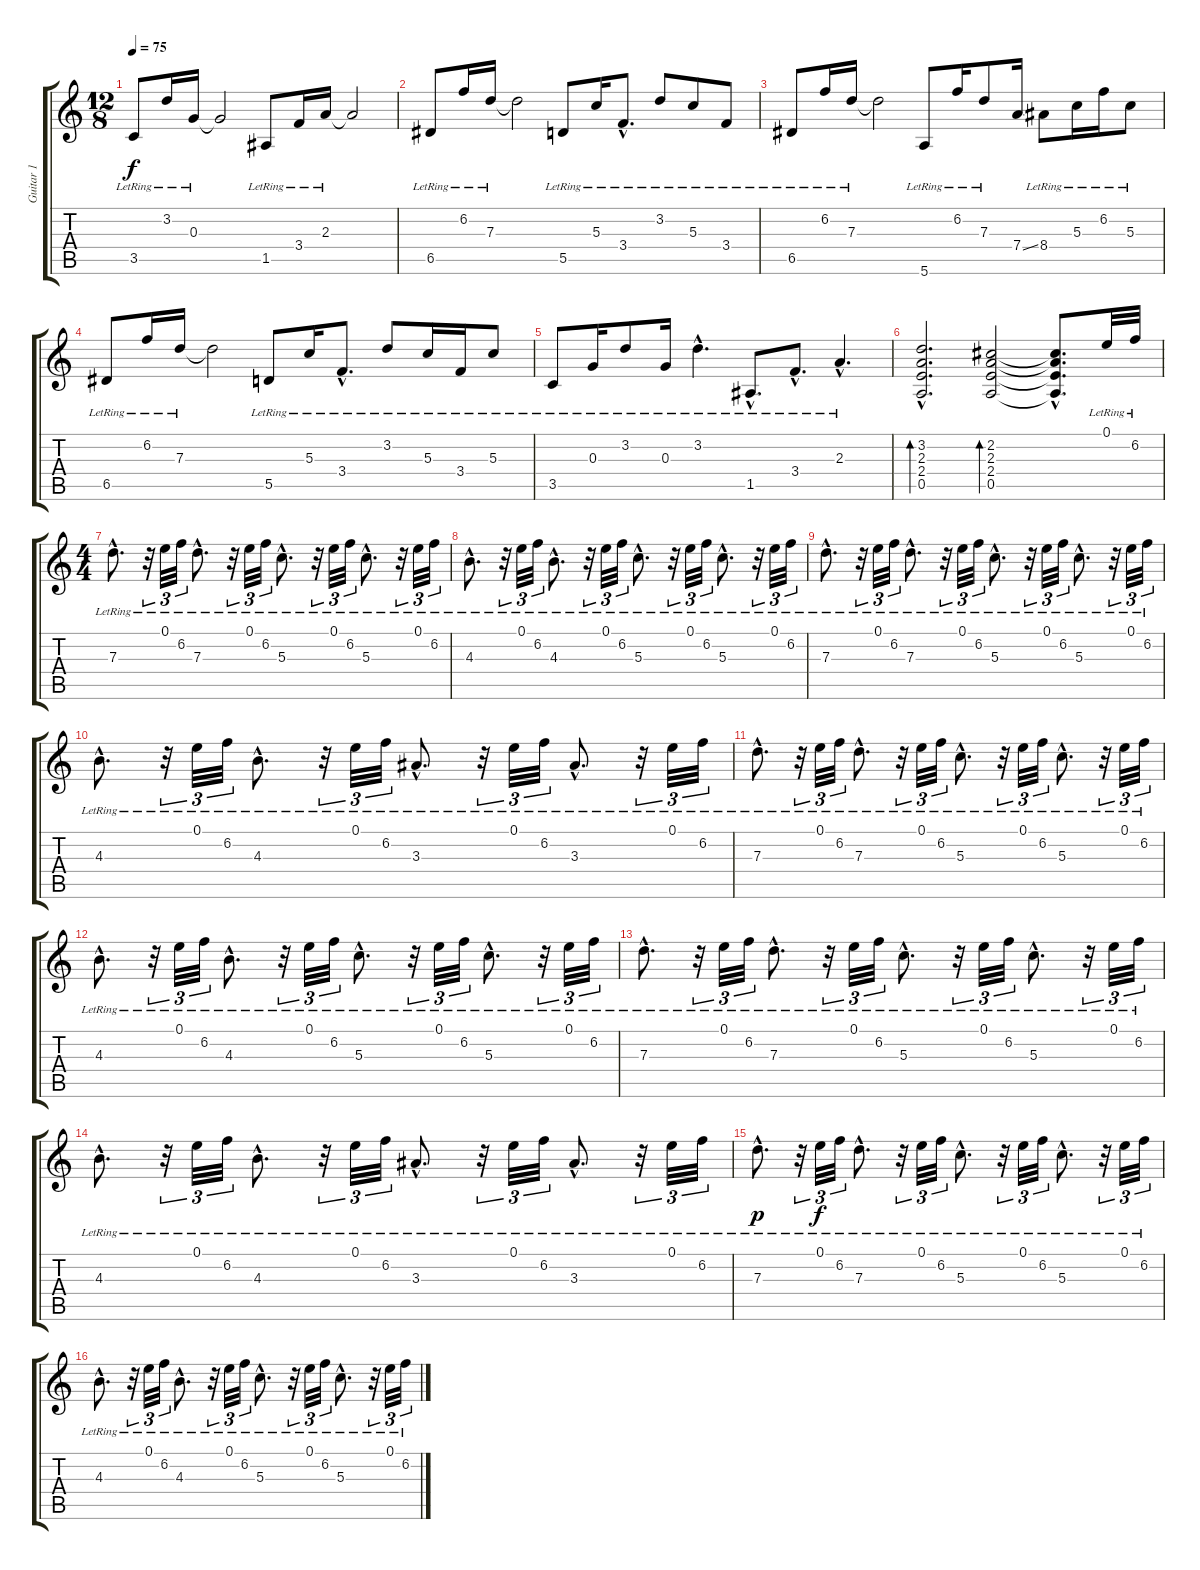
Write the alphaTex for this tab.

\track ("Guitar 1" "Guitar 1") {instrument acousticguitarsteel}
\staff {score tabs}
\tuning (E4 B3 G3 D3 A2 E2) {hide}
\ts (12 8)
\tempo 75
\clef g2
\ks c
3.5{lr}.8{dy f} 3.2{lr}.16 0.3{lr}.16 0.3{t}.2 1.5{lr}.8 3.4{lr}.16 2.3{lr}.16 2.3{t}.2 |
6.5{lr}.8 6.2{lr}.16 7.3{lr}.16 7.3{t}.2 5.5{lr}.8 5.3{lr}.16 3.4{hac lr}.8{d} 3.2{lr}.8 5.3{lr}.8 3.4{lr}.8 |
6.5{lr}.8 6.2{lr}.16 7.3{lr}.16 7.3{t}.2 5.6{lr}.8 6.2{lr}.16 7.3{lr}.8 7.4{ss}.16 8.4{lr}.8 5.3{lr}.16 6.2{lr}.16 5.3{lr}.8 |
6.5{lr}.8 6.2{lr}.16 7.3{lr}.16 7.3{t}.2 5.5{lr}.8 5.3{lr}.16 3.4{hac lr}.8{d} 3.2{lr}.8 5.3{lr}.16 3.4{lr}.16 5.3{lr}.8 |
3.5{lr}.8 0.3{lr}.16 3.2{lr}.8 0.3{lr}.16 3.2{hac lr}.4{d} 1.5{hac lr}.8{d} 3.4{hac lr}.8{d} 2.3{hac lr}.4{d} |
(3.2{hac} 2.3{hac} 2.4{hac} 0.5{hac}).2{d bd 120} (2.2 2.3 2.4 0.5).2{bd 120} (2.2{hac t} 2.3{hac t} 2.4{hac t} 0.5{hac t}).8{d} 0.1{lr}.32 6.2{lr}.32 |
\ts (4 4)
7.3{hac lr}.8{d} r.32{tu (3 2)} 0.1{lr}.32{tu (3 2)} 6.2{lr}.32{tu (3 2)} 7.3{hac lr}.8{d} r.32{tu (3 2)} 0.1{lr}.32{tu (3 2)} 6.2{lr}.32{tu (3 2)} 5.3{hac lr}.8{d} r.32{tu (3 2)} 0.1{lr}.32{tu (3 2)} 6.2{lr}.32{tu (3 2)} 5.3{hac lr}.8{d} r.32{tu (3 2)} 0.1{lr}.32{tu (3 2)} 6.2{lr}.32{tu (3 2)} |
4.3{hac lr}.8{d} r.32{tu (3 2)} 0.1{lr}.32{tu (3 2)} 6.2{lr}.32{tu (3 2)} 4.3{hac lr}.8{d} r.32{tu (3 2)} 0.1{lr}.32{tu (3 2)} 6.2{lr}.32{tu (3 2)} 5.3{hac lr}.8{d} r.32{tu (3 2)} 0.1{lr}.32{tu (3 2)} 6.2{lr}.32{tu (3 2)} 5.3{hac lr}.8{d} r.32{tu (3 2)} 0.1{lr}.32{tu (3 2)} 6.2{lr}.32{tu (3 2)} |
7.3{hac lr}.8{d} r.32{tu (3 2)} 0.1{lr}.32{tu (3 2)} 6.2{lr}.32{tu (3 2)} 7.3{hac lr}.8{d} r.32{tu (3 2)} 0.1{lr}.32{tu (3 2)} 6.2{lr}.32{tu (3 2)} 5.3{hac lr}.8{d} r.32{tu (3 2)} 0.1{lr}.32{tu (3 2)} 6.2{lr}.32{tu (3 2)} 5.3{hac lr}.8{d} r.32{tu (3 2)} 0.1{lr}.32{tu (3 2)} 6.2{lr}.32{tu (3 2)} |
4.3{hac lr}.8{d} r.32{tu (3 2)} 0.1{lr}.32{tu (3 2)} 6.2{lr}.32{tu (3 2)} 4.3{hac lr}.8{d} r.32{tu (3 2)} 0.1{lr}.32{tu (3 2)} 6.2{lr}.32{tu (3 2)} 3.3{hac lr}.8{d} r.32{tu (3 2)} 0.1{lr}.32{tu (3 2)} 6.2{lr}.32{tu (3 2)} 3.3{hac lr}.8{d} r.32{tu (3 2)} 0.1{lr}.32{tu (3 2)} 6.2{lr}.32{tu (3 2)} |
7.3{hac lr}.8{d volume 10} r.32{tu (3 2)} 0.1{lr}.32{tu (3 2)} 6.2{lr}.32{tu (3 2)} 7.3{hac lr}.8{d} r.32{tu (3 2)} 0.1{lr}.32{tu (3 2)} 6.2{lr}.32{tu (3 2)} 5.3{hac lr}.8{d} r.32{tu (3 2)} 0.1{lr}.32{tu (3 2)} 6.2{lr}.32{tu (3 2)} 5.3{hac lr}.8{d} r.32{tu (3 2)} 0.1{lr}.32{tu (3 2)} 6.2{lr}.32{tu (3 2)} |
4.3{hac lr}.8{d} r.32{tu (3 2)} 0.1{lr}.32{tu (3 2)} 6.2{lr}.32{tu (3 2)} 4.3{hac lr}.8{d} r.32{tu (3 2)} 0.1{lr}.32{tu (3 2)} 6.2{lr}.32{tu (3 2)} 5.3{hac lr}.8{d} r.32{tu (3 2)} 0.1{lr}.32{tu (3 2)} 6.2{lr}.32{tu (3 2)} 5.3{hac lr}.8{d} r.32{tu (3 2)} 0.1{lr}.32{tu (3 2)} 6.2{lr}.32{tu (3 2)} |
7.3{hac lr}.8{d volume 6} r.32{tu (3 2)} 0.1{lr}.32{tu (3 2)} 6.2{lr}.32{tu (3 2)} 7.3{hac lr}.8{d} r.32{tu (3 2)} 0.1{lr}.32{tu (3 2)} 6.2{lr}.32{tu (3 2)} 5.3{hac lr}.8{d} r.32{tu (3 2)} 0.1{lr}.32{tu (3 2)} 6.2{lr}.32{tu (3 2)} 5.3{hac lr}.8{d} r.32{tu (3 2)} 0.1{lr}.32{tu (3 2)} 6.2{lr}.32{tu (3 2)} |
4.3{hac lr}.8{d} r.32{tu (3 2)} 0.1{lr}.32{tu (3 2)} 6.2{lr}.32{tu (3 2)} 4.3{hac lr}.8{d} r.32{tu (3 2)} 0.1{lr}.32{tu (3 2)} 6.2{lr}.32{tu (3 2)} 3.3{hac lr}.8{d} r.32{tu (3 2)} 0.1{lr}.32{tu (3 2)} 6.2{lr}.32{tu (3 2)} 3.3{hac lr}.8{d} r.32{tu (3 2)} 0.1{lr}.32{tu (3 2)} 6.2{lr}.32{tu (3 2)} |
7.3{hac lr}.8{d dy p volume 4} r.32{tu (3 2)} 0.1{lr}.32{tu (3 2) dy f} 6.2{lr}.32{tu (3 2)} 7.3{hac lr}.8{d} r.32{tu (3 2)} 0.1{lr}.32{tu (3 2)} 6.2{lr}.32{tu (3 2)} 5.3{hac lr}.8{d} r.32{tu (3 2)} 0.1{lr}.32{tu (3 2)} 6.2{lr}.32{tu (3 2)} 5.3{hac lr}.8{d} r.32{tu (3 2)} 0.1{lr}.32{tu (3 2)} 6.2{lr}.32{tu (3 2)} |
4.3{hac lr}.8{d} r.32{tu (3 2)} 0.1{lr}.32{tu (3 2)} 6.2{lr}.32{tu (3 2)} 4.3{hac lr}.8{d} r.32{tu (3 2)} 0.1{lr}.32{tu (3 2)} 6.2{lr}.32{tu (3 2)} 5.3{hac lr}.8{d} r.32{tu (3 2)} 0.1{lr}.32{tu (3 2)} 6.2{lr}.32{tu (3 2)} 5.3{hac lr}.8{d} r.32{tu (3 2)} 0.1{lr}.32{tu (3 2)} 6.2{lr}.32{tu (3 2)}
